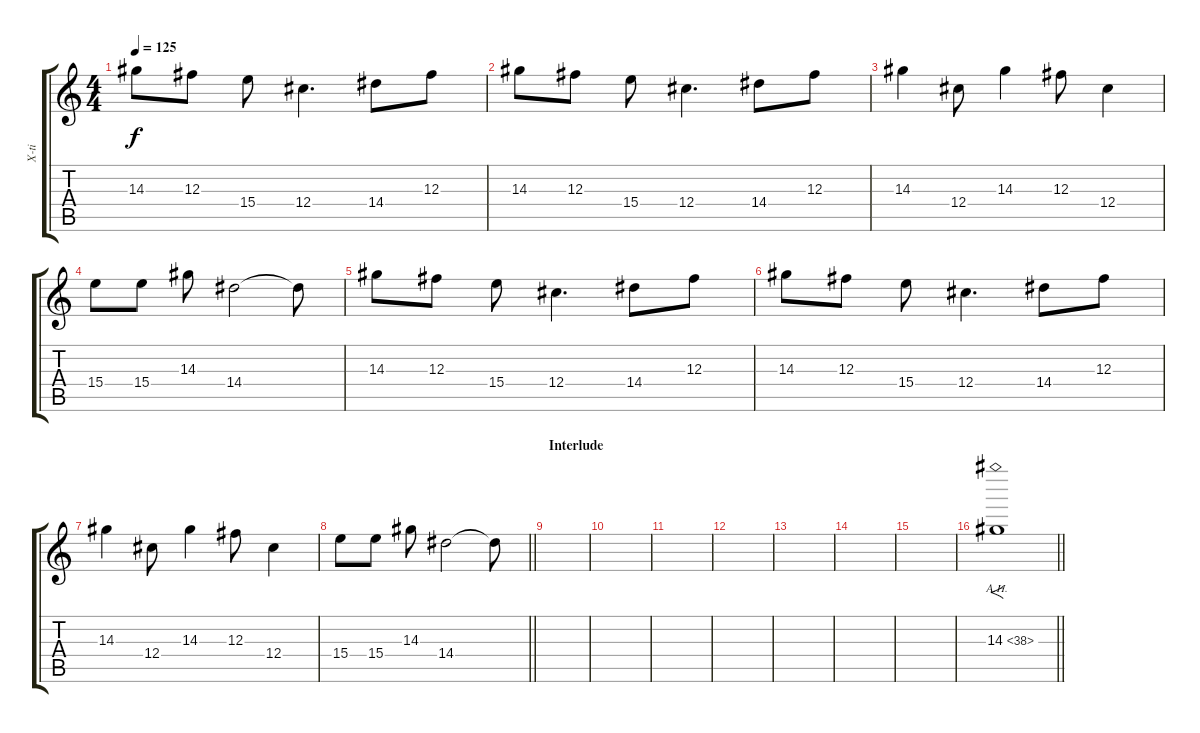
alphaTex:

\track ("X-ti" "X-ti") {instrument overdrivenguitar}
\staff {score tabs}
\tuning (Eb4 Bb3 Gb3 Db3 Ab2 Db2) {hide}
\ts (4 4)
\tempo 125
\clef g2
\ks c
14.3.8{dy f} 12.3.8 15.4.8 12.4.4{d} 14.4.8 12.3.8 |
14.3.8 12.3.8 15.4.8 12.4.4{d} 14.4.8 12.3.8 |
14.3.4 12.4.8 14.3.4 12.3.8 12.4.4 |
15.4.8 15.4.8 14.3.8 14.4.2 14.4{t}.8 |
14.3.8 12.3.8 15.4.8 12.4.4{d} 14.4.8 12.3.8 |
14.3.8 12.3.8 15.4.8 12.4.4{d} 14.4.8 12.3.8 |
14.3.4 12.4.8 14.3.4 12.3.8 12.4.4 |
\barLineRight lightlight
15.4.8 15.4.8 14.3.8 14.4.2 14.4{t}.8 |
\section ("" "Interlude")
|
|
|
|
|
|
|
\barLineRight lightlight
14.3{ah 24}.1{f}
